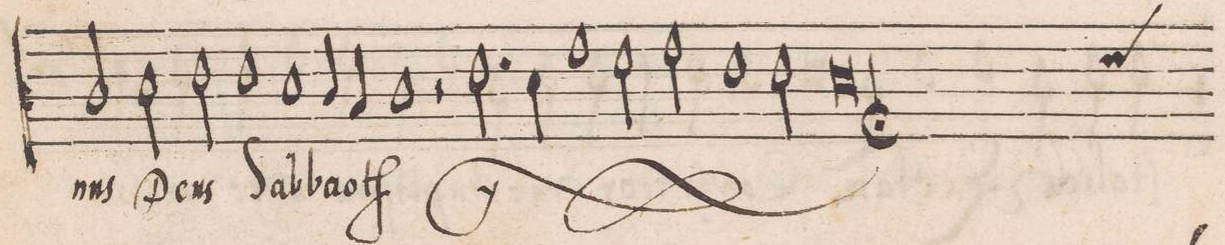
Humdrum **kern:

**kern	**text
*I"CANTVS	*
*clefC3	*
*k[]	*
*met(C|)	*
*M2/1	*
2c/	-nus
2d\	De-
2e\	-us
1e\	Sab-
=10-	=10-
1d	-ba-
4c/	.
4B/	-oth
=11-	=11-
1c	.
2r	.
*	*ij
2.e\	Do-
=12-	=12-
4d\	   mi-
1g	-nus
2f\	De-
=13-	=13-
2g\	-us
1e	Sab-
2e\	-ba-
=14-	=14-
*custos:f	*
0d;<	-oth
*	*Xij
=15-	=15-
1f	Ple-
2f\	-ni
2f\	ſu(n)t
=16-	=16-
2g\	cae-
2e\	-li
2.f\	et
4e\	.
=17-	=17-
4f\	.
4g\	ter-
2a\	-ra
1g	.
=18-	=18-
2r	.
1e	et
2d\	t(er)-
=19-	=19-
2e\	-ra
*	*ij
2g\	ple-
2g\	-ni
2g\	ſu(n)t
=20-	=20-
2e\	cae-
2c/	-li
2.e\	et
*custos:g	*
4f\	t(er)-
=21-	=21-
*-	*-
